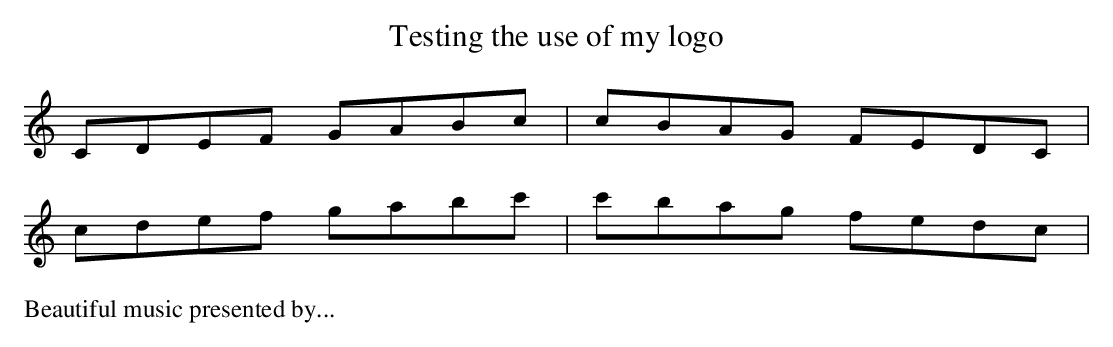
X:1
T: Testing the use of my logo
K: C
CDEF GABc |cBAG FEDC |
cdef gabc'|c'bag fedc|
